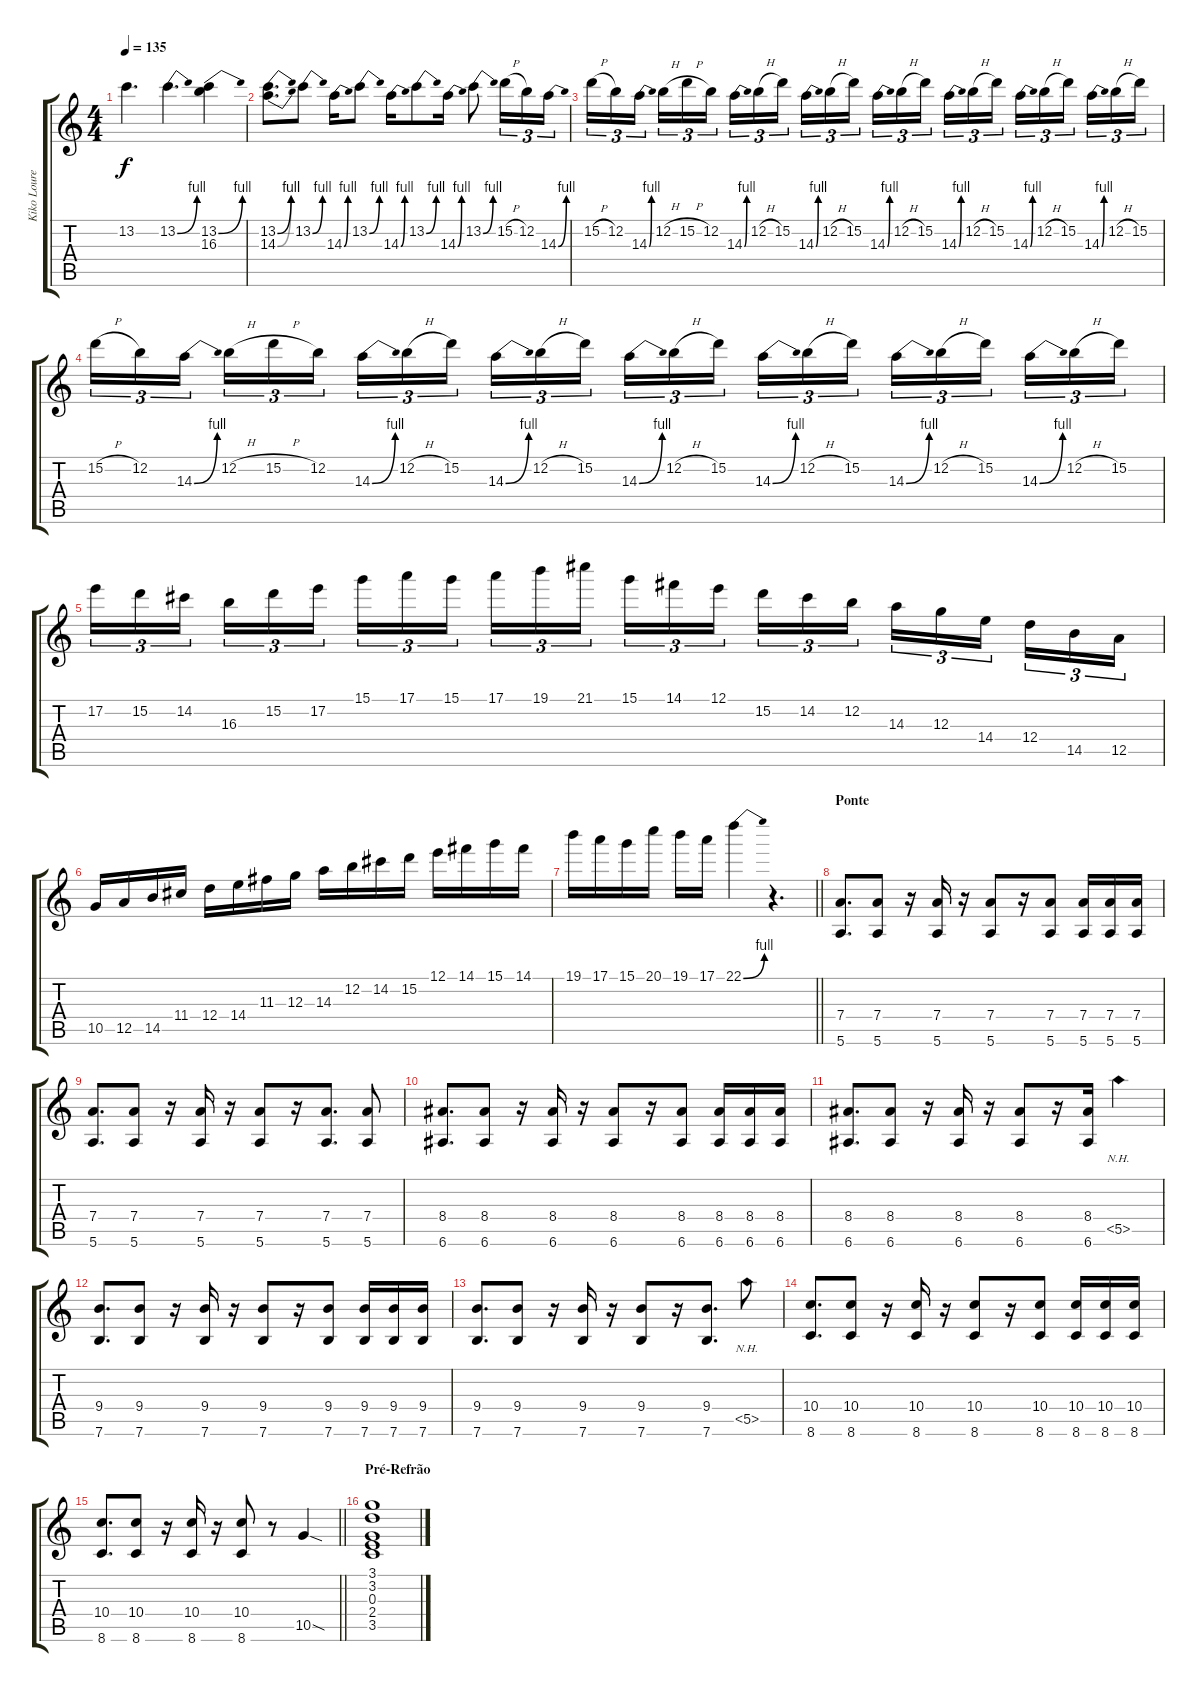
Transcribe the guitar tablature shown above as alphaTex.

\track ("Kiko Loureiro" "Kiko Loure") {instrument distortionguitar}
\staff {score tabs}
\tuning (E4 B3 G3 D3 A2 E2) {hide}
\ts (4 4)
\tempo 135
\clef g2
\ks c
13.2{t}.4{d dy f} 13.2{be (bend 0 0 60 4)}.4{d} (13.2{be (bend 0 0 60 4)} 16.3).4 |
(13.2{be (bend 0 0 60 4)} 14.3{be (bend 0 0 60 4)}).8{d} 13.2{be (bend 0 0 60 4)}.8 14.3{be (bend 0 0 60 4)}.16 13.2{be (bend 0 0 60 4)}.8 14.3{be (bend 0 0 60 4)}.16 13.2{be (bend 0 0 60 4)}.8 14.3{be (bend 0 0 60 4)}.16 13.2{be (bend 0 0 60 4)}.8 15.2{h}.16{tu (3 2)} 12.2.16{tu (3 2)} 14.3{be (bend 0 0 60 4)}.16{tu (3 2)} |
15.2{h}.16{tu (3 2)} 12.2.16{tu (3 2)} 14.3{be (bend 0 0 60 4)}.16{tu (3 2)} 12.2{h}.16{tu (3 2)} 15.2{h}.16{tu (3 2)} 12.2.16{tu (3 2)} 14.3{be (bend 0 0 60 4)}.16{tu (3 2)} 12.2{h}.16{tu (3 2)} 15.2.16{tu (3 2)} 14.3{be (bend 0 0 60 4)}.16{tu (3 2)} 12.2{h}.16{tu (3 2)} 15.2.16{tu (3 2)} 14.3{be (bend 0 0 60 4)}.16{tu (3 2)} 12.2{h}.16{tu (3 2)} 15.2.16{tu (3 2)} 14.3{be (bend 0 0 60 4)}.16{tu (3 2)} 12.2{h}.16{tu (3 2)} 15.2.16{tu (3 2)} 14.3{be (bend 0 0 60 4)}.16{tu (3 2)} 12.2{h}.16{tu (3 2)} 15.2.16{tu (3 2)} 14.3{be (bend 0 0 60 4)}.16{tu (3 2)} 12.2{h}.16{tu (3 2)} 15.2.16{tu (3 2)} |
15.2{h}.16{tu (3 2)} 12.2.16{tu (3 2)} 14.3{be (bend 0 0 60 4)}.16{tu (3 2)} 12.2{h}.16{tu (3 2)} 15.2{h}.16{tu (3 2)} 12.2.16{tu (3 2)} 14.3{be (bend 0 0 60 4)}.16{tu (3 2)} 12.2{h}.16{tu (3 2)} 15.2.16{tu (3 2)} 14.3{be (bend 0 0 60 4)}.16{tu (3 2)} 12.2{h}.16{tu (3 2)} 15.2.16{tu (3 2)} 14.3{be (bend 0 0 60 4)}.16{tu (3 2)} 12.2{h}.16{tu (3 2)} 15.2.16{tu (3 2)} 14.3{be (bend 0 0 60 4)}.16{tu (3 2)} 12.2{h}.16{tu (3 2)} 15.2.16{tu (3 2)} 14.3{be (bend 0 0 60 4)}.16{tu (3 2)} 12.2{h}.16{tu (3 2)} 15.2.16{tu (3 2)} 14.3{be (bend 0 0 60 4)}.16{tu (3 2)} 12.2{h}.16{tu (3 2)} 15.2.16{tu (3 2)} |
17.2.16{tu (3 2)} 15.2.16{tu (3 2)} 14.2.16{tu (3 2)} 16.3.16{tu (3 2)} 15.2.16{tu (3 2)} 17.2.16{tu (3 2)} 15.1.16{tu (3 2)} 17.1.16{tu (3 2)} 15.1.16{tu (3 2)} 17.1.16{tu (3 2)} 19.1.16{tu (3 2)} 21.1.16{tu (3 2)} 15.1.16{tu (3 2)} 14.1.16{tu (3 2)} 12.1.16{tu (3 2)} 15.2.16{tu (3 2)} 14.2.16{tu (3 2)} 12.2.16{tu (3 2)} 14.3.16{tu (3 2)} 12.3.16{tu (3 2)} 14.4.16{tu (3 2)} 12.4.16{tu (3 2)} 14.5.16{tu (3 2)} 12.5.16{tu (3 2)} |
10.5.16 12.5.16 14.5.16 11.4.16 12.4.16 14.4.16 11.3.16 12.3.16 14.3.16 12.2.16 14.2.16 15.2.16 12.1.16 14.1.16 15.1.16 14.1.16 |
\barLineRight lightlight
19.1.16 17.1.16 15.1.16 20.1.16 19.1.16 17.1.16 22.1{be (bend 0 0 60 4)}.4 r.4{d} |
\section ("" "Ponte")
(7.4 5.6).8{d} (7.4 5.6).8 r.16 (7.4 5.6).16 r.16 (7.4 5.6).8 r.16 (7.4 5.6).8 (7.4 5.6).16 (7.4 5.6).16 (7.4 5.6).16 |
(7.4 5.6).8{d} (7.4 5.6).8 r.16 (7.4 5.6).16 r.16 (7.4 5.6).8 r.16 (7.4 5.6).8{d} (7.4 5.6).8 |
(8.4 6.6).8{d} (8.4 6.6).8 r.16 (8.4 6.6).16 r.16 (8.4 6.6).8 r.16 (8.4 6.6).8 (8.4 6.6).16 (8.4 6.6).16 (8.4 6.6).16 |
(8.4 6.6).8{d} (8.4 6.6).8 r.16 (8.4 6.6).16 r.16 (8.4 6.6).8 r.16 (8.4 6.6).16 5.5{nh}.4 |
(9.4 7.6).8{d} (9.4 7.6).8 r.16 (9.4 7.6).16 r.16 (9.4 7.6).8 r.16 (9.4 7.6).8 (9.4 7.6).16 (9.4 7.6).16 (9.4 7.6).16 |
(9.4 7.6).8{d} (9.4 7.6).8 r.16 (9.4 7.6).16 r.16 (9.4 7.6).8 r.16 (9.4 7.6).8{d} 5.5{nh}.8 |
(10.4 8.6).8{d} (10.4 8.6).8 r.16 (10.4 8.6).16 r.16 (10.4 8.6).8 r.16 (10.4 8.6).8 (10.4 8.6).16 (10.4 8.6).16 (10.4 8.6).16 |
\barLineRight lightlight
(10.4 8.6).8{d} (10.4 8.6).8 r.16 (10.4 8.6).16 r.16 (10.4 8.6).8 r.8 10.5{sod}.4 |
\section ("" "Pré-Refrão")
(3.1 3.2 0.3 2.4 3.5).1
